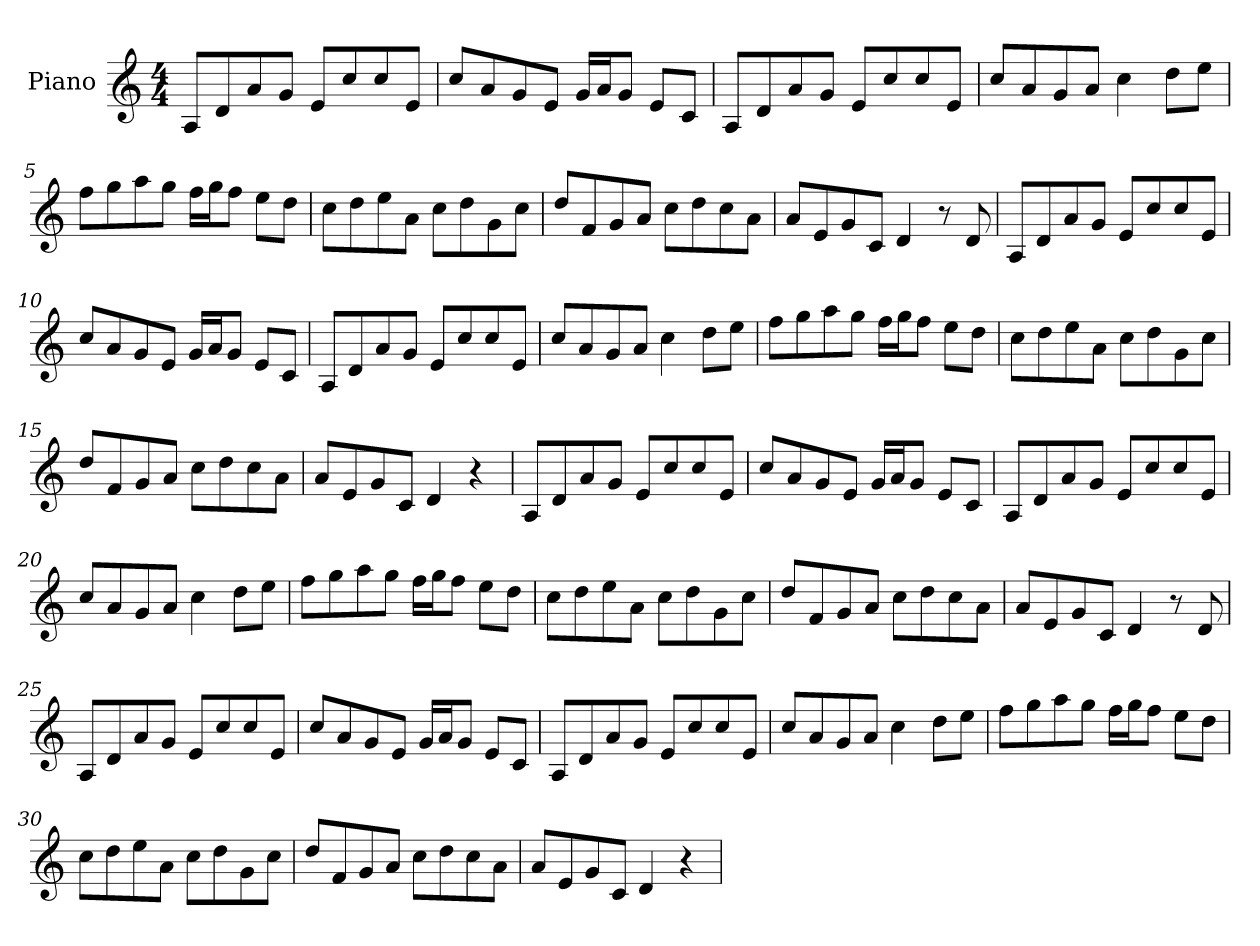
**kern
*part1
*staff1
*I"Piano
*I'Pno
*clefG2
*k[]
*M4/4
=1
8A/L
8d/
8a/
8g/J
8e/L
8cc/
8cc/
8e/J
=2
8cc/L
8a/
8g/
8e/J
16g/LL
16a/J
8g/J
8e/L
8c/J
=3
8A/L
8d/
8a/
8g/J
8e/L
8cc/
8cc/
8e/J
=4
8cc/L
8a/
8g/
8a/J
4cc\
8dd\L
8ee\J
=5
8ff\L
8gg\
8aa\
8gg\J
16ff\LL
16gg\J
8ff\J
8ee\L
8dd\J
!!LO:LB:g=z
=6
8cc\L
8dd\
8ee\
8a\J
8cc\L
8dd\
8g\
8cc\J
=7
8dd/L
8f/
8g/
8a/J
8cc\L
8dd\
8cc\
8a\J
=8
8a/L
8e/
8g/
8c/J
4d/
8r
8d/
=9
8A/L
8d/
8a/
8g/J
8e/L
8cc/
8cc/
8e/J
=10
8cc/L
8a/
8g/
8e/J
16g/LL
16a/J
8g/J
8e/L
8c/J
!!LO:LB:g=z
=11
8A/L
8d/
8a/
8g/J
8e/L
8cc/
8cc/
8e/J
=12
8cc/L
8a/
8g/
8a/J
4cc\
8dd\L
8ee\J
=13
8ff\L
8gg\
8aa\
8gg\J
16ff\LL
16gg\J
8ff\J
8ee\L
8dd\J
=14
8cc\L
8dd\
8ee\
8a\J
8cc\L
8dd\
8g\
8cc\J
=15
8dd/L
8f/
8g/
8a/J
8cc\L
8dd\
8cc\
8a\J
!!LO:LB:g=z
=16
8a/L
8e/
8g/
8c/J
4d/
4r
=17
8A/L
8d/
8a/
8g/J
8e/L
8cc/
8cc/
8e/J
=18
8cc/L
8a/
8g/
8e/J
16g/LL
16a/J
8g/J
8e/L
8c/J
=19
8A/L
8d/
8a/
8g/J
8e/L
8cc/
8cc/
8e/J
=20
8cc/L
8a/
8g/
8a/J
4cc\
8dd\L
8ee\J
!!LO:LB:g=z
=21
8ff\L
8gg\
8aa\
8gg\J
16ff\LL
16gg\J
8ff\J
8ee\L
8dd\J
=22
8cc\L
8dd\
8ee\
8a\J
8cc\L
8dd\
8g\
8cc\J
=23
8dd/L
8f/
8g/
8a/J
8cc\L
8dd\
8cc\
8a\J
=24
8a/L
8e/
8g/
8c/J
4d/
8r
8d/
=25
8A/L
8d/
8a/
8g/J
8e/L
8cc/
8cc/
8e/J
!!LO:LB:g=z
=26
8cc/L
8a/
8g/
8e/J
16g/LL
16a/J
8g/J
8e/L
8c/J
=27
8A/L
8d/
8a/
8g/J
8e/L
8cc/
8cc/
8e/J
=28
8cc/L
8a/
8g/
8a/J
4cc\
8dd\L
8ee\J
=29
8ff\L
8gg\
8aa\
8gg\J
16ff\LL
16gg\J
8ff\J
8ee\L
8dd\J
=30
8cc\L
8dd\
8ee\
8a\J
8cc\L
8dd\
8g\
8cc\J
!!LO:LB:g=z
=31
8dd/L
8f/
8g/
8a/J
8cc\L
8dd\
8cc\
8a\J
=32
8a/L
8e/
8g/
8c/J
4d/
4r
=
*-
